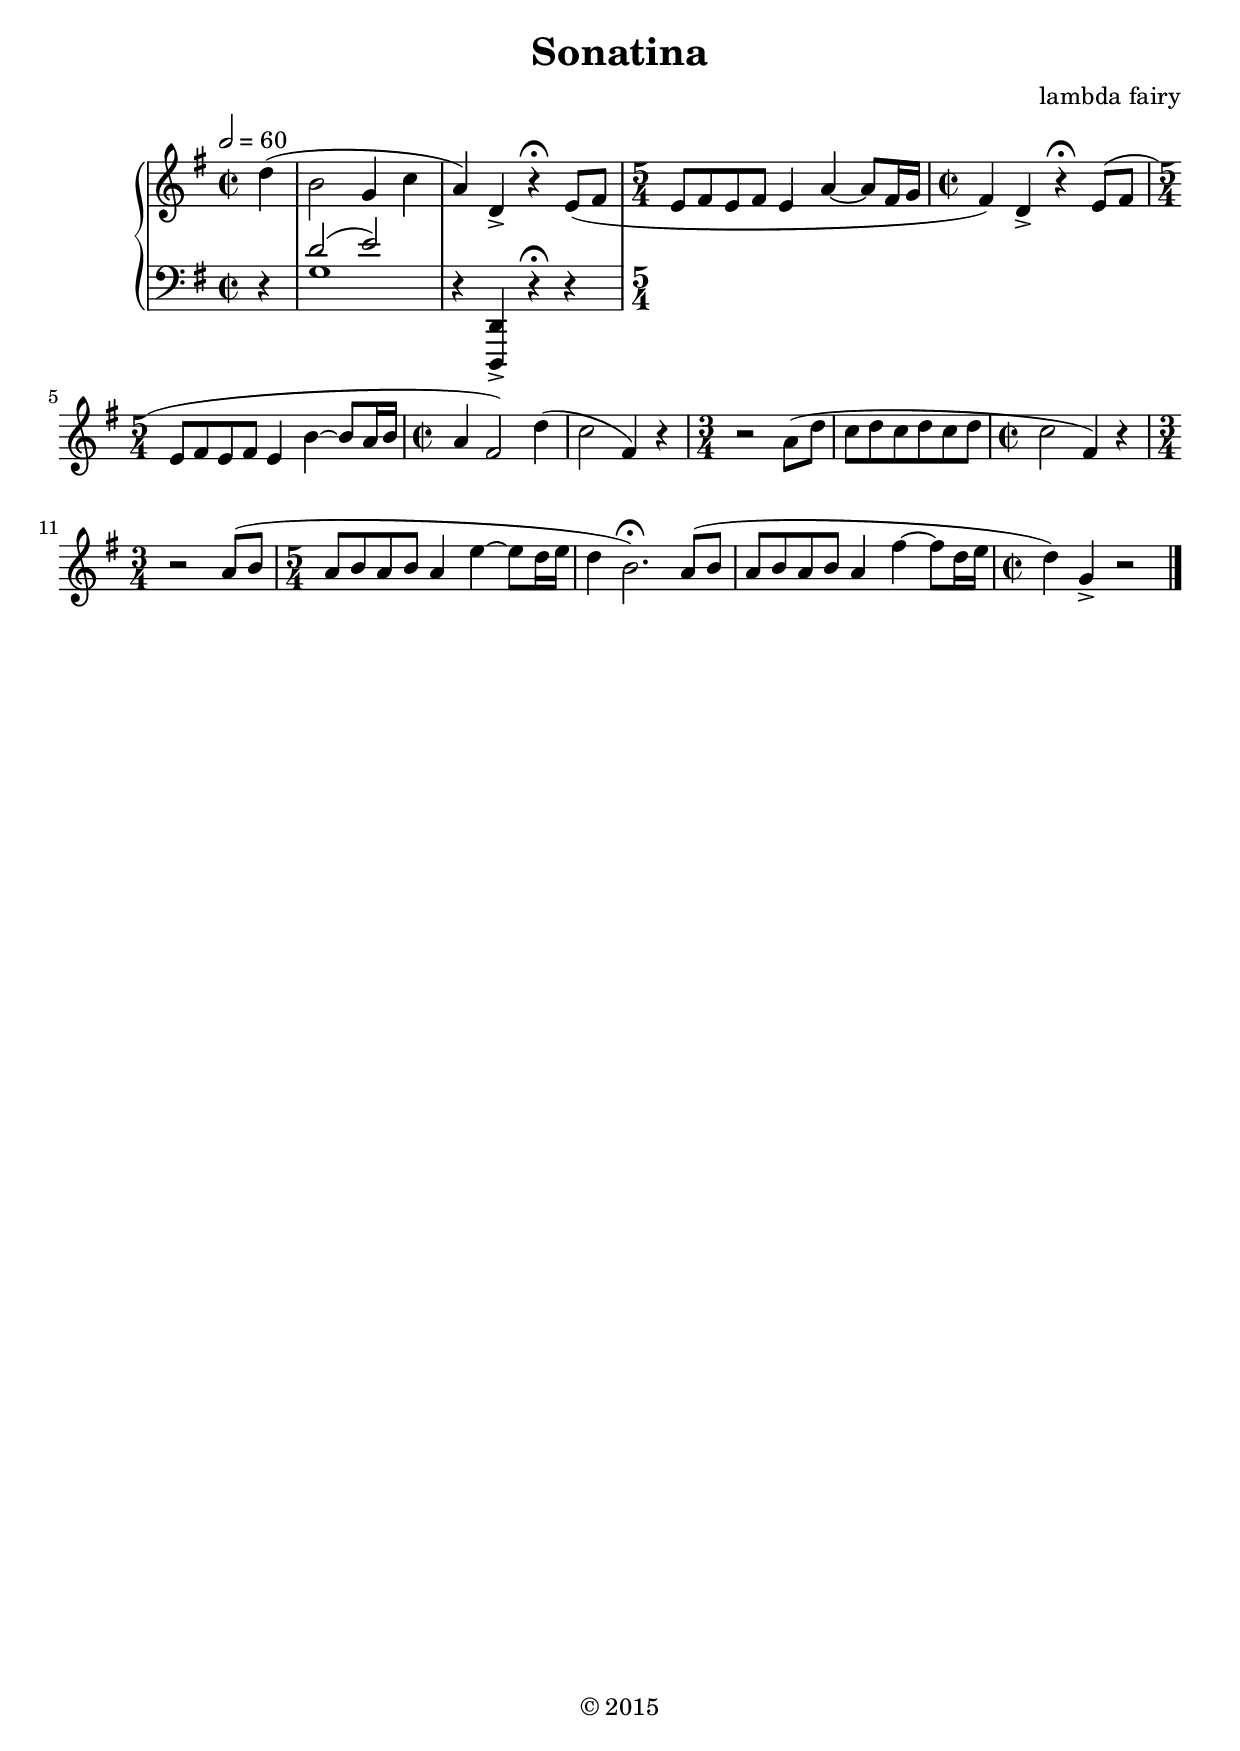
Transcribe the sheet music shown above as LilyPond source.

\version "2.18.2"

\include "articulate.ly"
\include "shared.ily"

#(set-global-staff-size 21)

\header {
    title = "Sonatina"
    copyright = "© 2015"
    }

A = {
    \set Staff.midiInstrument = #"acoustic grand"
    \tempo 2 = 60
    \key g \major

    \time 2/2

    \clef treble
    \relative c'' {
        \partial 4 d4(
        | b2 g4 c
        | a) d,-> r\fermata e8( fs
        \time 5/4
        | e[ fs e fs] e4 a ~ a8[ fs16 g]
        \time 2/2
        | fs4) d-> r\fermata e8( fs
        \time 5/4
        | e[ fs e fs] e4 b' ~ b8[ a16 b]
        \time 2/2
        | a4 fs2) d'4(
        | c2 fs,4) r
        \time 3/4
        | r2 a8( d
        | c d c d c d
        \time 2/2
        | c2 fs,4) r
        \time 3/4
        | r2 a8( b
        \time 5/4
        | a[ b a b] a4 e' ~ e8[ d16 e]
        | d4 b2.)\fermata a8[( b]
        | a[ b a b] a4 fs' ~ fs8[ d16 e]
        \time 2/2
        | d4) g,-> r2
        }

    \bar "|."
    }

B = {
    \clef bass
    \set Staff.midiInstrument = #"acoustic grand"
    \key g \major

    \relative c' {
        \partial 4 r4
        | << { d2( e) } \\ { g,1 } >>
        | r4 <d,, d'>-> r\fermata r
        }

    }

stuff = <<
    \new PianoStaff <<
        #(set-accidental-style 'piano)
        \new Staff = "A" { \A }
        \new Staff = "B" { \B }
        >>
    >>

\score {
    \stuff
    \layout { }
    }

\score {
    \articulate \stuff
    \midi { }
    }
